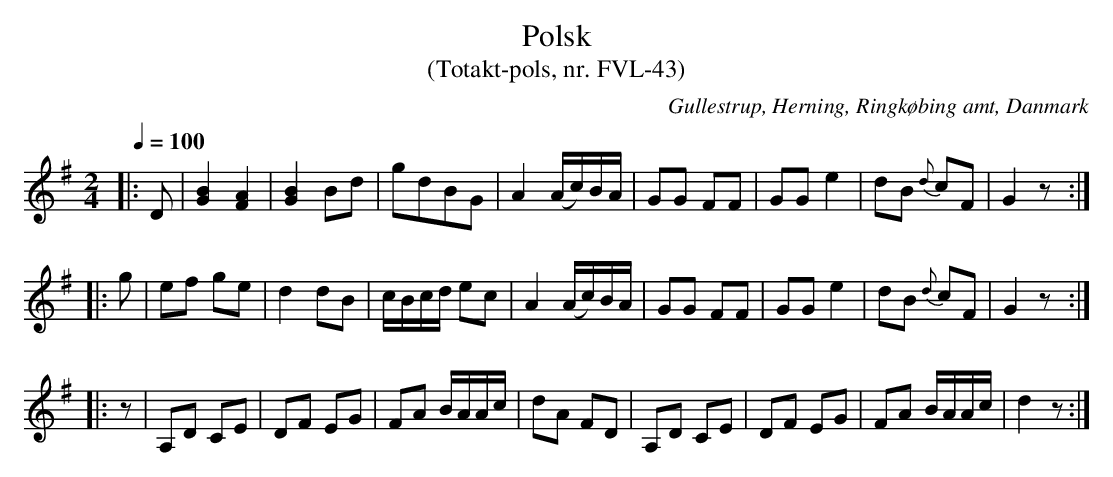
X:1
T:Polsk
T:(Totakt-pols, nr. FVL-43)
O:Gullestrup, Herning, Ringkøbing amt, Danmark
M:2/4
L:1/8
Q:1/4=100
K:G
|: D | [GB]2 [FA]2 | [GB]2 Bd | gdBG | A2 (A/c/)B/A/ | GG FF | GG e2 | dB {d}cF | G2 z :|
|: g | ef ge | d2 dB | c/B/c/d/ ec | A2 (A/c/)B/A/ | GG FF | GG e2 | dB {d}cF | G2 z :|
[K:G]|: z | A,D  CE | DF EG | FA B/A/A/c/ | dA FD | A,D  CE | DF EG | FA B/A/A/c/ | d2 z :|
